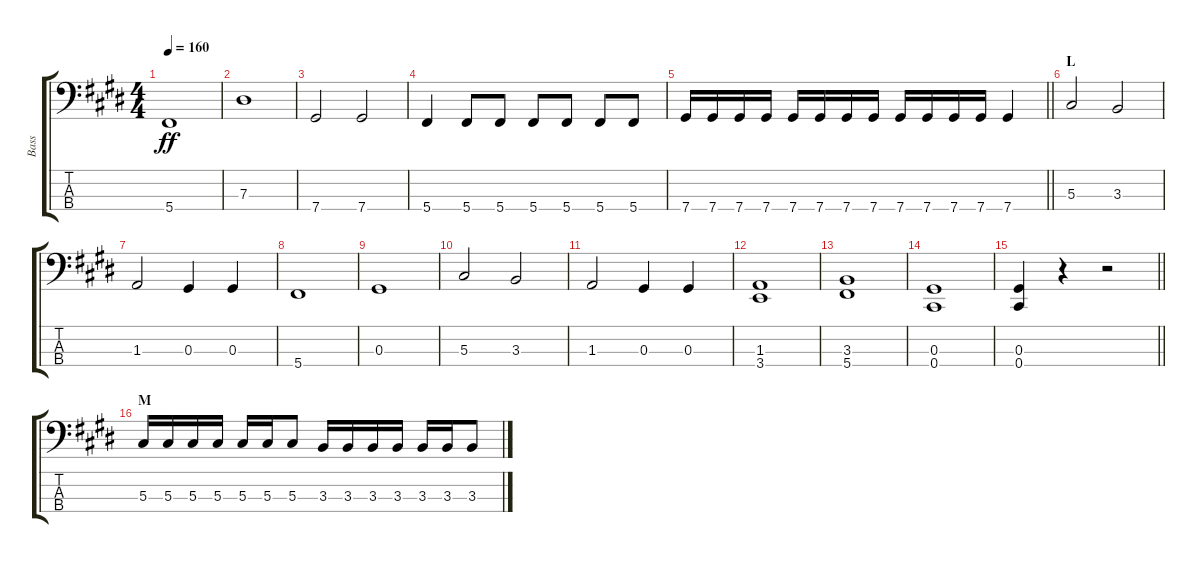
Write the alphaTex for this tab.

\track ("Bass" "Bass") {instrument electricbasspick}
\staff {score tabs}
\tuning (Gb2 Db2 Ab1 Db1) {hide}
\ts (4 4)
\tempo 160
\clef f4
\ks e
5.4.1{dy ff} |
7.3.1 |
7.4.2 7.4.2 |
5.4.4 5.4.8 5.4.8 5.4.8 5.4.8 5.4.8 5.4.8 |
\barLineRight lightlight
7.4.16 7.4.16 7.4.16 7.4.16 7.4.16 7.4.16 7.4.16 7.4.16 7.4.16 7.4.16 7.4.16 7.4.16 7.4.4 |
\section ("" "L")
5.3.2 3.3.2 |
1.3.2 0.3.4 0.3.4 |
5.4.1 |
0.3.1 |
5.3.2 3.3.2 |
1.3.2 0.3.4 0.3.4 |
(1.3 3.4).1 |
(3.3 5.4).1 |
(0.3 0.4).1 |
\barLineRight lightlight
(0.3 0.4).4 r.4 r.2 |
\section ("" "M")
5.3.16 5.3.16 5.3.16 5.3.16 5.3.16 5.3.16 5.3.8 3.3.16 3.3.16 3.3.16 3.3.16 3.3.16 3.3.16 3.3.8
